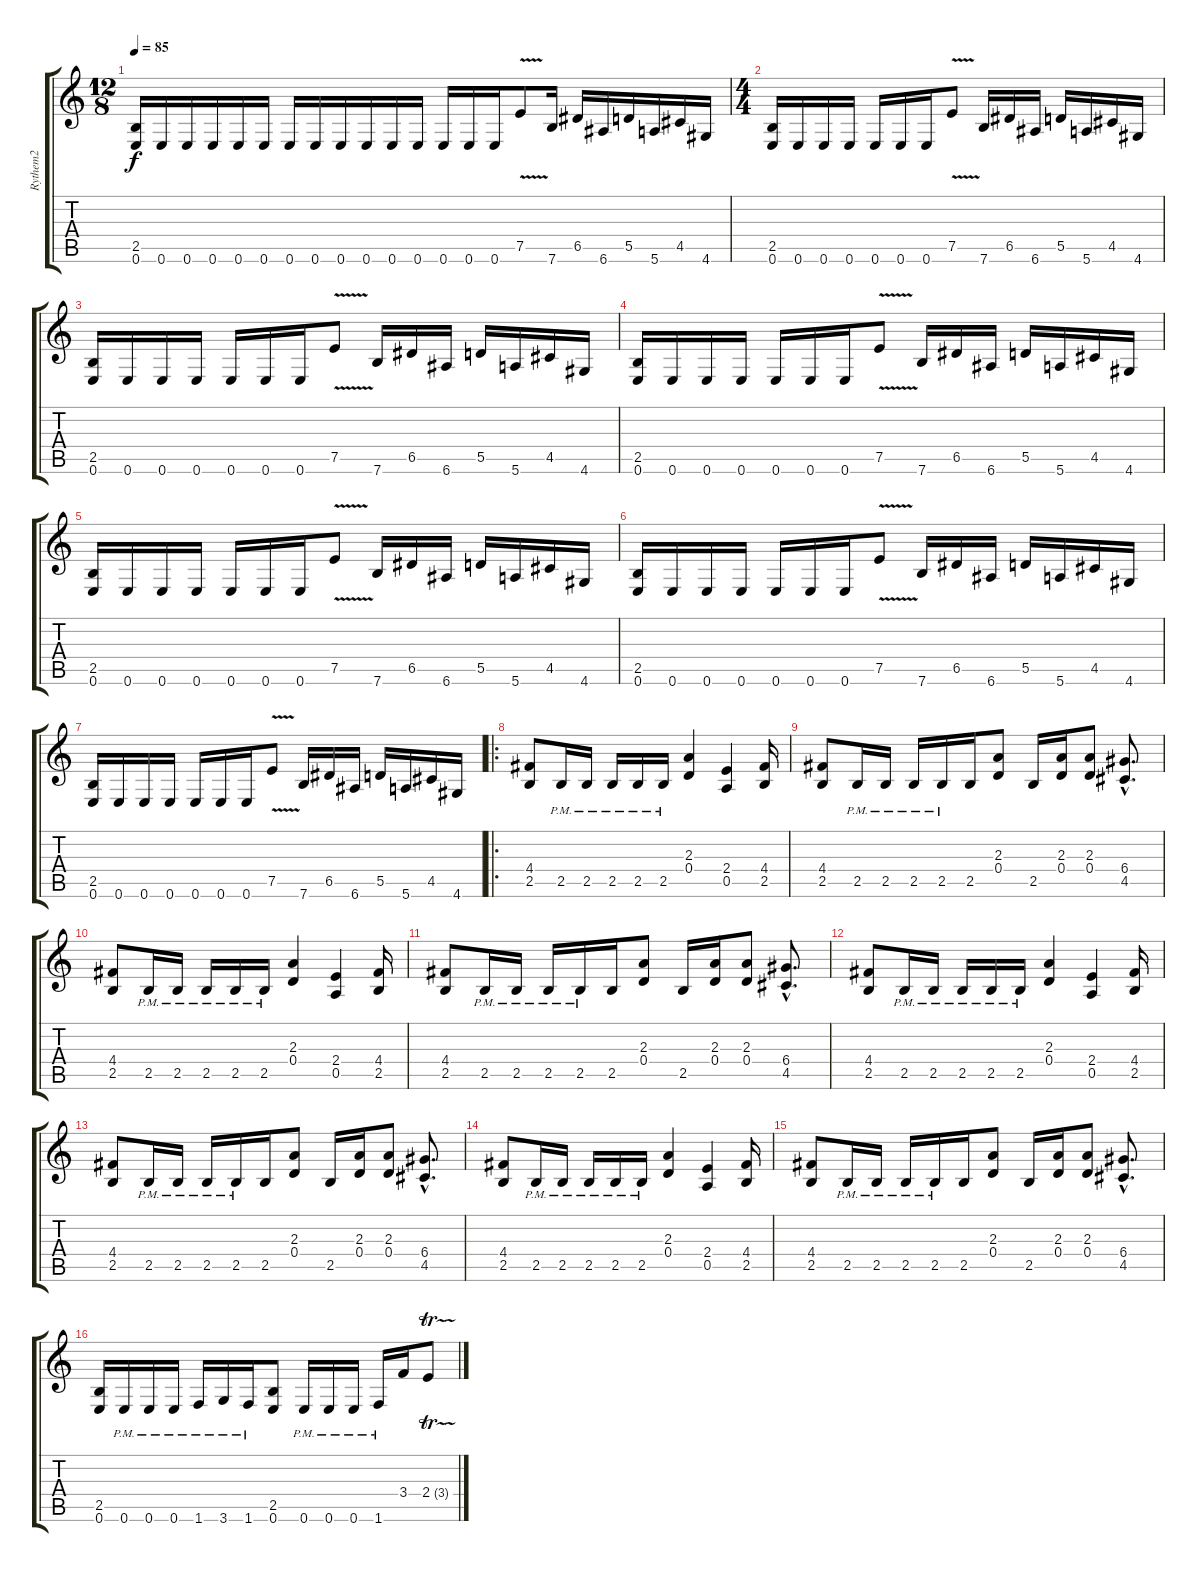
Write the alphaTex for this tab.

\track ("Rythem2" "Rythem2") {instrument overdrivenguitar}
\staff {score tabs}
\tuning (E4 B3 G3 D3 A2 E2) {hide}
\ts (12 8)
\tempo 85
\clef g2
\ks c
(2.5 0.6).16{dy f instrument overdrivenguitar} 0.6.16 0.6.16 0.6.16 0.6.16 0.6.16 0.6.16 0.6.16 0.6.16 0.6.16 0.6.16 0.6.16 0.6.16 0.6.16 0.6.16 7.5{v}.8 7.6.16 6.5.16 6.6.16 5.5.16 5.6.16 4.5.16 4.6.16 |
\ts (4 4)
(2.5 0.6).16 0.6.16 0.6.16 0.6.16 0.6.16 0.6.16 0.6.16 7.5{v}.8 7.6.16 6.5.16 6.6.16 5.5.16 5.6.16 4.5.16 4.6.16 |
(2.5 0.6).16 0.6.16 0.6.16 0.6.16 0.6.16 0.6.16 0.6.16 7.5{v}.8 7.6.16 6.5.16 6.6.16 5.5.16 5.6.16 4.5.16 4.6.16 |
(2.5 0.6).16 0.6.16 0.6.16 0.6.16 0.6.16 0.6.16 0.6.16 7.5{v}.8 7.6.16 6.5.16 6.6.16 5.5.16 5.6.16 4.5.16 4.6.16 |
(2.5 0.6).16 0.6.16 0.6.16 0.6.16 0.6.16 0.6.16 0.6.16 7.5{v}.8 7.6.16 6.5.16 6.6.16 5.5.16 5.6.16 4.5.16 4.6.16 |
(2.5 0.6).16 0.6.16 0.6.16 0.6.16 0.6.16 0.6.16 0.6.16 7.5{v}.8 7.6.16 6.5.16 6.6.16 5.5.16 5.6.16 4.5.16 4.6.16 |
(2.5 0.6).16 0.6.16 0.6.16 0.6.16 0.6.16 0.6.16 0.6.16 7.5{v}.8 7.6.16 6.5.16 6.6.16 5.5.16 5.6.16 4.5.16 4.6.16 |
\ro
(4.4 2.5).8{balance 16} 2.5{pm}.16 2.5{pm}.16 2.5{pm}.16 2.5{pm}.16 2.5{pm}.16 (2.3 0.4).4 (2.4 0.5).4 (4.4 2.5).16 |
(4.4 2.5).8 2.5{pm}.16 2.5{pm}.16 2.5{pm}.16 2.5{pm}.16 2.5.16 (2.3 0.4).8 2.5.16 (2.3 0.4).16 (2.3 0.4).8 (6.4{hac} 4.5{hac}).8{d} |
(4.4 2.5).8 2.5{pm}.16 2.5{pm}.16 2.5{pm}.16 2.5{pm}.16 2.5{pm}.16 (2.3 0.4).4 (2.4 0.5).4 (4.4 2.5).16 |
(4.4 2.5).8 2.5{pm}.16 2.5{pm}.16 2.5{pm}.16 2.5{pm}.16 2.5.16 (2.3 0.4).8 2.5.16 (2.3 0.4).16 (2.3 0.4).8 (6.4{hac} 4.5{hac}).8{d} |
(4.4 2.5).8 2.5{pm}.16 2.5{pm}.16 2.5{pm}.16 2.5{pm}.16 2.5{pm}.16 (2.3 0.4).4 (2.4 0.5).4 (4.4 2.5).16 |
(4.4 2.5).8 2.5{pm}.16 2.5{pm}.16 2.5{pm}.16 2.5{pm}.16 2.5.16 (2.3 0.4).8 2.5.16 (2.3 0.4).16 (2.3 0.4).8 (6.4{hac} 4.5{hac}).8{d} |
(4.4 2.5).8 2.5{pm}.16 2.5{pm}.16 2.5{pm}.16 2.5{pm}.16 2.5{pm}.16 (2.3 0.4).4 (2.4 0.5).4 (4.4 2.5).16 |
(4.4 2.5).8 2.5{pm}.16 2.5{pm}.16 2.5{pm}.16 2.5{pm}.16 2.5.16 (2.3 0.4).8 2.5.16 (2.3 0.4).16 (2.3 0.4).8 (6.4{hac} 4.5{hac}).8{d} |
(2.5 0.6).16 0.6{pm}.16 0.6{pm}.16 0.6{pm}.16 1.6{pm}.16 3.6{pm}.16 1.6{pm}.16 (2.5 0.6).8 0.6{pm}.16 0.6{pm}.16 0.6{pm}.16 1.6{pm}.16 3.4.16 2.4{tr (3 32)}.8
